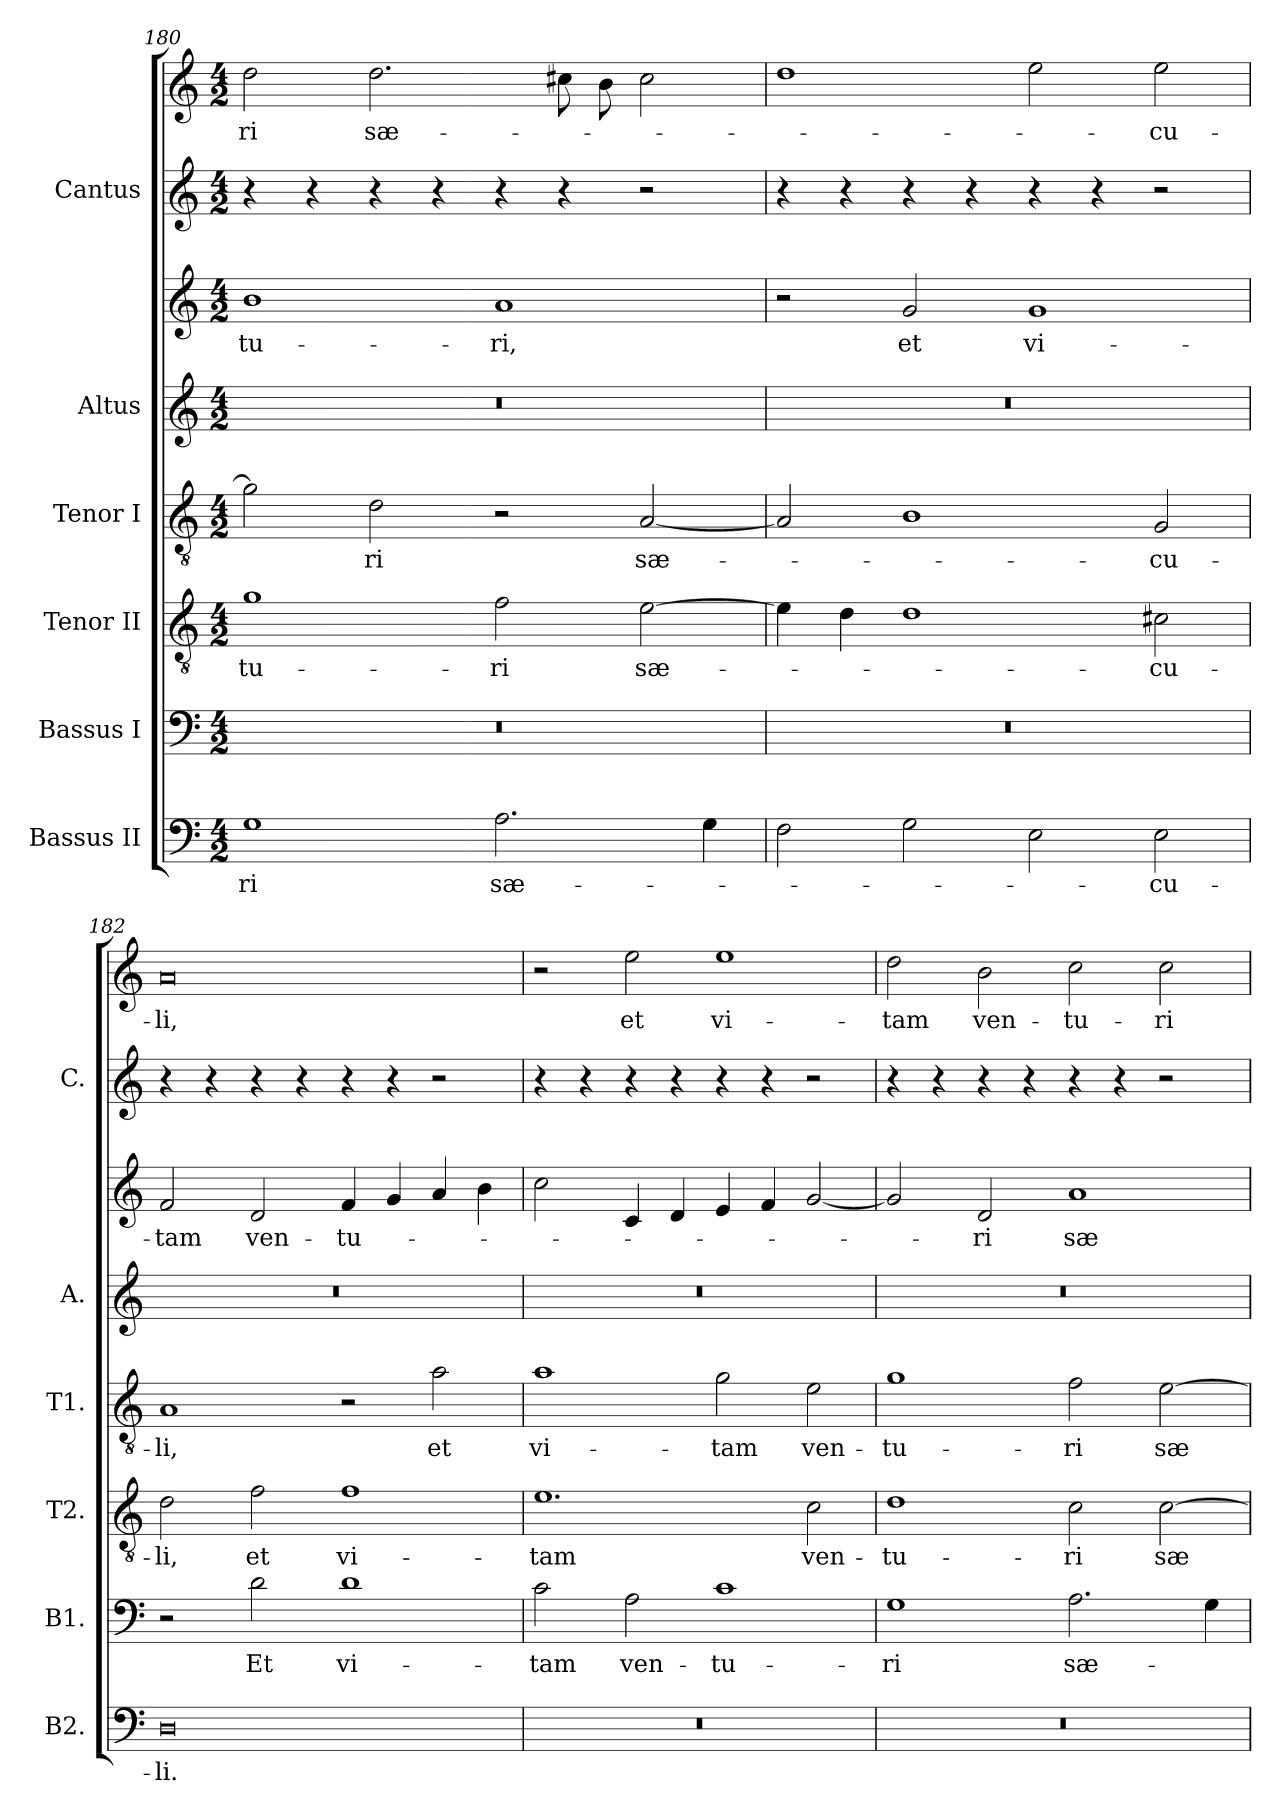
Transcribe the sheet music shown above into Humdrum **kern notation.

**kern	**text	**kern	**text	**kern	**text	**kern	**text	**kern	**kern	**text	**kern	**kern	**text
*part6	*part6	*part5	*part5	*part4	*part4	*part3	*part3	*part2	*part2	*part2	*part1	*part1	*part1
*staff8	*staff8	*staff7	*staff7	*staff6	*staff6	*staff5	*staff5	*staff4	*staff3	*staff3	*staff2	*staff1	*staff1
*I"Bassus II	*	*I"Bassus I	*	*I"Tenor II	*	*I"Tenor I	*	*I"Altus	*	*	*I"Cantus	*	*
*I'B2.	*	*I'B1.	*	*I'T2.	*	*I'T1.	*	*I'A.	*	*	*I'C.	*	*
*clefF4	*	*clefF4	*	*clefGv2	*	*clefGv2	*	*clefG2	*clefG2	*	*clefG2	*clefG2	*
*	*	*	*	*ITrd7c12	*	*ITrd7c12	*	*	*	*	*	*	*
*k[]	*	*k[]	*	*k[]	*	*k[]	*	*k[]	*k[]	*	*k[]	*k[]	*
*C:	*	*C:	*	*C:	*	*C:	*	*C:	*C:	*	*C:	*C:	*
*M4/2	*	*M4/2	*	*M4/2	*	*M4/2	*	*M4/2	*M4/2	*	*M4/2	*M4/2	*
=180	=180	=180	=180	=180	=180	=180	=180	=180	=180	=180	=180	=180	=180
!	!LO:LY:b:color=#000000	!LO:N:vis=1	!	!	!	!	!	!	!	!	!	!	!
!	!	!	!	!	!LO:LY:b:color=#000000	!	!	!LO:N:vis=1	!	!	!	!	!
!	!	!	!	!	!	!	!	!	!	!LO:LY:b:color=#000000	!	!	!
!	!	!	!	!	!	!	!	!	!	!	!	!	!LO:LY:b:color=#000000
1Gi	-ri	0r	.	1Gi	-tu-	2Gi\]	.	0r	1bi	-tu-	4r	2ddi\	-ri
.	.	.	.	.	.	.	.	.	.	.	4r	.	.
!	!	!	!	!	!	!	!LO:LY:b:color=#000000	!	!	!	!	!	!
!	!	!	!	!	!	!	!	!	!	!	!	!	!LO:LY:b:color=#000000
.	.	.	.	.	.	2Di\	-ri	.	.	.	4r	2.ddi\	sæ-
.	.	.	.	.	.	.	.	.	.	.	4r	.	.
!	!LO:LY:b:color=#000000	!	!	!	!	!	!	!	!	!	!	!	!
!	!	!	!	!	!LO:LY:b:color=#000000	!	!	!	!	!	!	!	!
!	!	!	!	!	!	!	!	!	!	!LO:LY:b:color=#000000	!	!	!
2.Ai\	sæ-	.	.	2Fi\	-ri	2r	.	.	1ai	-ri,	4r	.	.
.	.	.	.	.	.	.	.	.	.	.	4r	8cc#Xi\	.
.	.	.	.	.	.	.	.	.	.	.	.	8bi\	.
!	!	!	!	!	!LO:LY:b:color=#000000	!	!	!	!	!	!	!	!
!	!	!	!	!	!	!	!LO:LY:b:color=#000000	!	!	!	!	!	!
.	.	.	.	[2Ei\	sæ-	[2AAi/	sæ-	.	.	.	2r	2cc#i\	.
4Gi\	.	.	.	.	.	.	.	.	.	.	.	.	.
=181	=181	=181	=181	=181	=181	=181	=181	=181	=181	=181	=181	=181	=181
!	!	!LO:N:vis=1	!	!	!	!	!	!LO:N:vis=1	!	!	!	!	!
2Fi\	.	0r	.	4Ei\]	.	2AAi/]	.	0r	2r	.	4r	1ddi	.
.	.	.	.	4Di\	.	.	.	.	.	.	4r	.	.
!	!	!	!	!	!	!	!	!	!	!LO:LY:b:color=#000000	!	!	!
2Gi\	.	.	.	1Di	.	1BBi	.	.	2gi/	et	4r	.	.
.	.	.	.	.	.	.	.	.	.	.	4r	.	.
!	!	!	!	!	!	!	!	!	!	!LO:LY:b:color=#000000	!	!	!
2Ei\	.	.	.	.	.	.	.	.	1gi	vi-	4r	2eei\	.
.	.	.	.	.	.	.	.	.	.	.	4r	.	.
!	!LO:LY:b:color=#000000	!	!	!	!	!	!	!	!	!	!	!	!
!	!	!	!	!	!LO:LY:b:color=#000000	!	!	!	!	!	!	!	!
!	!	!	!	!	!	!	!LO:LY:b:color=#000000	!	!	!	!	!	!
!	!	!	!	!	!	!	!	!	!	!	!	!	!LO:LY:b:color=#000000
2Ei\	-cu-	.	.	2C#Xi\	-cu-	2GGi/	-cu-	.	.	.	2r	2eei\	-cu-
!!LO:LB:g=z
=182	=182	=182	=182	=182	=182	=182	=182	=182	=182	=182	=182	=182	=182
!	!LO:LY:b:color=#000000	!	!	!	!	!	!	!	!	!	!	!	!
!	!	!	!	!	!LO:LY:b:color=#000000	!	!	!	!	!	!	!	!
!	!	!	!	!	!	!	!LO:LY:b:color=#000000	!LO:N:vis=1	!	!	!	!	!
!	!	!	!	!	!	!	!	!	!	!LO:LY:b:color=#000000	!	!	!
!	!	!	!	!	!	!	!	!	!	!	!	!	!LO:LY:b:color=#000000
0Di	-li.	2r	.	2Di\	-li,	1AAi	-li,	0r	2fi/	-tam	4r	0ai	-li,
.	.	.	.	.	.	.	.	.	.	.	4r	.	.
!	!	!	!LO:LY:b:color=#000000	!	!	!	!	!	!	!	!	!	!
!	!	!	!	!	!LO:LY:b:color=#000000	!	!	!	!	!	!	!	!
!	!	!	!	!	!	!	!	!	!	!LO:LY:b:color=#000000	!	!	!
.	.	2di\	Et	2Fi\	et	.	.	.	2di/	ven-	4r	.	.
.	.	.	.	.	.	.	.	.	.	.	4r	.	.
!	!	!	!LO:LY:b:color=#000000	!	!	!	!	!	!	!	!	!	!
!	!	!	!	!	!LO:LY:b:color=#000000	!	!	!	!	!	!	!	!
!	!	!	!	!	!	!	!	!	!	!LO:LY:b:color=#000000	!	!	!
.	.	1di	vi-	1Fi	vi-	2r	.	.	4fi/	-tu-	4r	.	.
.	.	.	.	.	.	.	.	.	4gi/	.	4r	.	.
!	!	!	!	!	!	!	!LO:LY:b:color=#000000	!	!	!	!	!	!
.	.	.	.	.	.	2Ai\	et	.	4ai/	.	2r	.	.
.	.	.	.	.	.	.	.	.	4bi\	.	.	.	.
=183	=183	=183	=183	=183	=183	=183	=183	=183	=183	=183	=183	=183	=183
!LO:N:vis=1	!	!	!	!	!	!	!	!	!	!	!	!	!
!	!	!	!LO:LY:b:color=#000000	!	!	!	!	!	!	!	!	!	!
!	!	!	!	!	!LO:LY:b:color=#000000	!	!	!	!	!	!	!	!
!	!	!	!	!	!	!	!LO:LY:b:color=#000000	!LO:N:vis=1	!	!	!	!	!
0r	.	2ci\	-tam	1.Ei	-tam	1Ai	vi-	0r	2cci\	.	4r	2r	.
.	.	.	.	.	.	.	.	.	.	.	4r	.	.
!	!	!	!LO:LY:b:color=#000000	!	!	!	!	!	!	!	!	!	!
!	!	!	!	!	!	!	!	!	!	!	!	!	!LO:LY:b:color=#000000
.	.	2Ai\	ven-	.	.	.	.	.	4ci/	.	4r	2eei\	et
.	.	.	.	.	.	.	.	.	4di/	.	4r	.	.
!	!	!	!LO:LY:b:color=#000000	!	!	!	!	!	!	!	!	!	!
!	!	!	!	!	!	!	!LO:LY:b:color=#000000	!	!	!	!	!	!
!	!	!	!	!	!	!	!	!	!	!	!	!	!LO:LY:b:color=#000000
.	.	1ci	-tu-	.	.	2Gi\	-tam	.	4ei/	.	4r	1eei	vi-
.	.	.	.	.	.	.	.	.	4fi/	.	4r	.	.
!	!	!	!	!	!LO:LY:b:color=#000000	!	!	!	!	!	!	!	!
!	!	!	!	!	!	!	!LO:LY:b:color=#000000	!	!	!	!	!	!
.	.	.	.	2Ci\	ven-	2Ei\	ven-	.	[2gi/	.	2r	.	.
=184	=184	=184	=184	=184	=184	=184	=184	=184	=184	=184	=184	=184	=184
!LO:N:vis=1	!	!	!	!	!	!	!	!	!	!	!	!	!
!	!	!	!LO:LY:b:color=#000000	!	!	!	!	!	!	!	!	!	!
!	!	!	!	!	!LO:LY:b:color=#000000	!	!	!	!	!	!	!	!
!	!	!	!	!	!	!	!LO:LY:b:color=#000000	!LO:N:vis=1	!	!	!	!	!
!	!	!	!	!	!	!	!	!	!	!	!	!	!LO:LY:b:color=#000000
0r	.	1Gi	-ri	1Di	-tu-	1Gi	-tu-	0r	2gi/]	.	4r	2ddi\	-tam
.	.	.	.	.	.	.	.	.	.	.	4r	.	.
!	!	!	!	!	!	!	!	!	!	!LO:LY:b:color=#000000	!	!	!
!	!	!	!	!	!	!	!	!	!	!	!	!	!LO:LY:b:color=#000000
.	.	.	.	.	.	.	.	.	2di/	-ri	4r	2bi\	ven-
.	.	.	.	.	.	.	.	.	.	.	4r	.	.
!	!	!	!LO:LY:b:color=#000000	!	!	!	!	!	!	!	!	!	!
!	!	!	!	!	!LO:LY:b:color=#000000	!	!	!	!	!	!	!	!
!	!	!	!	!	!	!	!LO:LY:b:color=#000000	!	!	!	!	!	!
!	!	!	!	!	!	!	!	!	!	!LO:LY:b:color=#000000	!	!	!
!	!	!	!	!	!	!	!	!	!	!	!	!	!LO:LY:b:color=#000000
.	.	2.Ai\	sæ-	2Ci\	-ri	2Fi\	-ri	.	1ai	sæ-	4r	2cci\	-tu-
.	.	.	.	.	.	.	.	.	.	.	4r	.	.
!	!	!	!	!	!LO:LY:b:color=#000000	!	!	!	!	!	!	!	!
!	!	!	!	!	!	!	!LO:LY:b:color=#000000	!	!	!	!	!	!
!	!	!	!	!	!	!	!	!	!	!	!	!	!LO:LY:b:color=#000000
.	.	.	.	[2Ci\	sæ-	[2Ei\	sæ-	.	.	.	2r	2cci\	-ri
.	.	4Gi\	.	.	.	.	.	.	.	.	.	.	.
=	=	=	=	=	=	=	=	=	=	=	=	=	=
*-	*-	*-	*-	*-	*-	*-	*-	*-	*-	*-	*-	*-	*-
